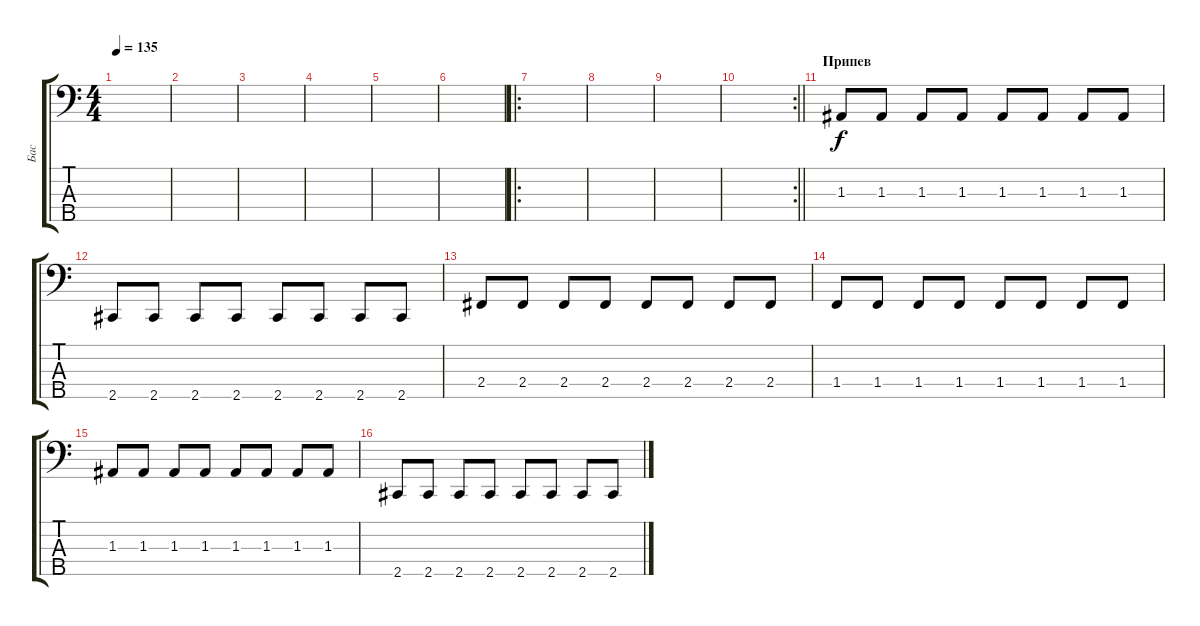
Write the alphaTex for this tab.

\track ("Бас" "Бас") {instrument electricbassfinger}
\staff {score tabs}
\tuning (G2 D2 A1 E1 B0) {hide}
\ts (4 4)
\tempo 135
\clef f4
\ks c
|
|
|
|
|
|
\ro
|
|
|
\rc 2
\barLineRight lightlight
|
\section ("" "Припев")
1.3.8 1.3.8 1.3.8 1.3.8 1.3.8 1.3.8 1.3.8 1.3.8 |
2.5.8 2.5.8 2.5.8 2.5.8 2.5.8 2.5.8 2.5.8 2.5.8 |
2.4.8 2.4.8 2.4.8 2.4.8 2.4.8 2.4.8 2.4.8 2.4.8 |
1.4.8 1.4.8 1.4.8 1.4.8 1.4.8 1.4.8 1.4.8 1.4.8 |
1.3.8 1.3.8 1.3.8 1.3.8 1.3.8 1.3.8 1.3.8 1.3.8 |
2.5.8 2.5.8 2.5.8 2.5.8 2.5.8 2.5.8 2.5.8 2.5.8
